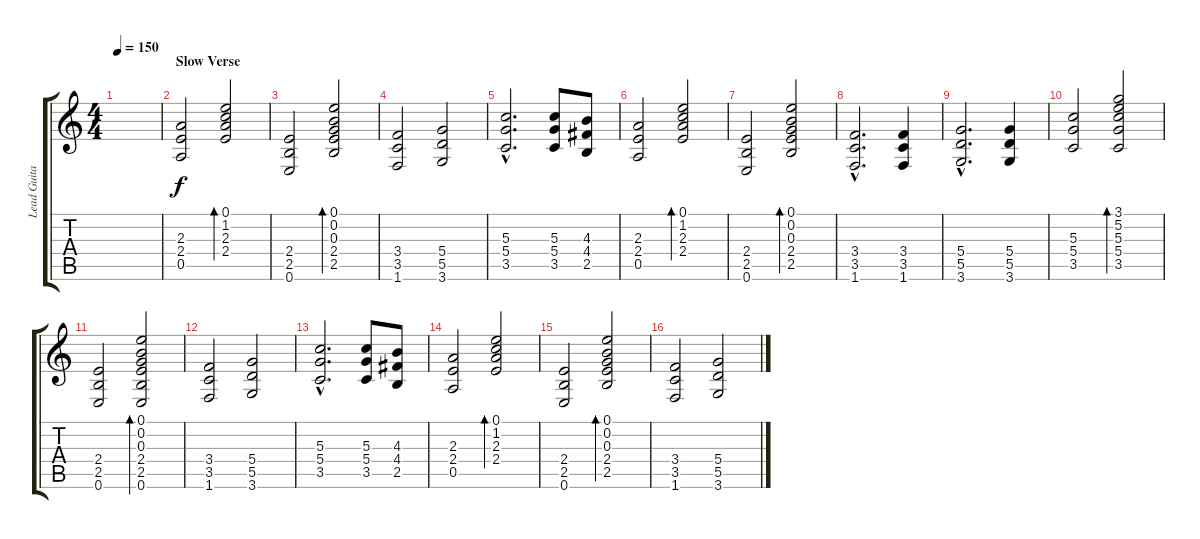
\track ("Lead Guitar" "Lead Guita") {instrument distortionguitar}
\staff {score tabs}
\tuning (E4 B3 G3 D3 A2 E2) {hide}
\ts (4 4)
\tempo 150
\clef g2
\ks c
|
\section ("" "Slow Verse")
(2.3 2.4 0.5).2 (0.1 1.2 2.3 2.4).2{bd 480} |
(2.4 2.5 0.6).2 (0.1 0.2 0.3 2.4 2.5).2{bd 480} |
(3.4 3.5 1.6).2 (5.4 5.5 3.6).2 |
(5.3{hac} 5.4{hac} 3.5{hac}).2{d} (5.3 5.4 3.5).8 (4.3 4.4 2.5).8 |
(2.3 2.4 0.5).2 (0.1 1.2 2.3 2.4).2{bd 480} |
(2.4 2.5 0.6).2 (0.1 0.2 0.3 2.4 2.5).2{bd 480} |
(3.4{hac} 3.5{hac} 1.6{hac}).2{d} (3.4 3.5 1.6).4 |
(5.4{hac} 5.5{hac} 3.6{hac}).2{d} (5.4 5.5 3.6).4 |
(5.3 5.4 3.5).2 (3.1 5.2 5.3 5.4 3.5).2{bd 480} |
(2.4 2.5 0.6).2 (0.1 0.2 0.3 2.4 2.5 0.6).2{bd 480} |
(3.4 3.5 1.6).2 (5.4 5.5 3.6).2 |
(5.3{hac} 5.4{hac} 3.5{hac}).2{d} (5.3 5.4 3.5).8 (4.3 4.4 2.5).8 |
(2.3 2.4 0.5).2 (0.1 1.2 2.3 2.4).2{bd 480} |
(2.4 2.5 0.6).2 (0.1 0.2 0.3 2.4 2.5).2{bd 480} |
(3.4 3.5 1.6).2 (5.4 5.5 3.6).2
